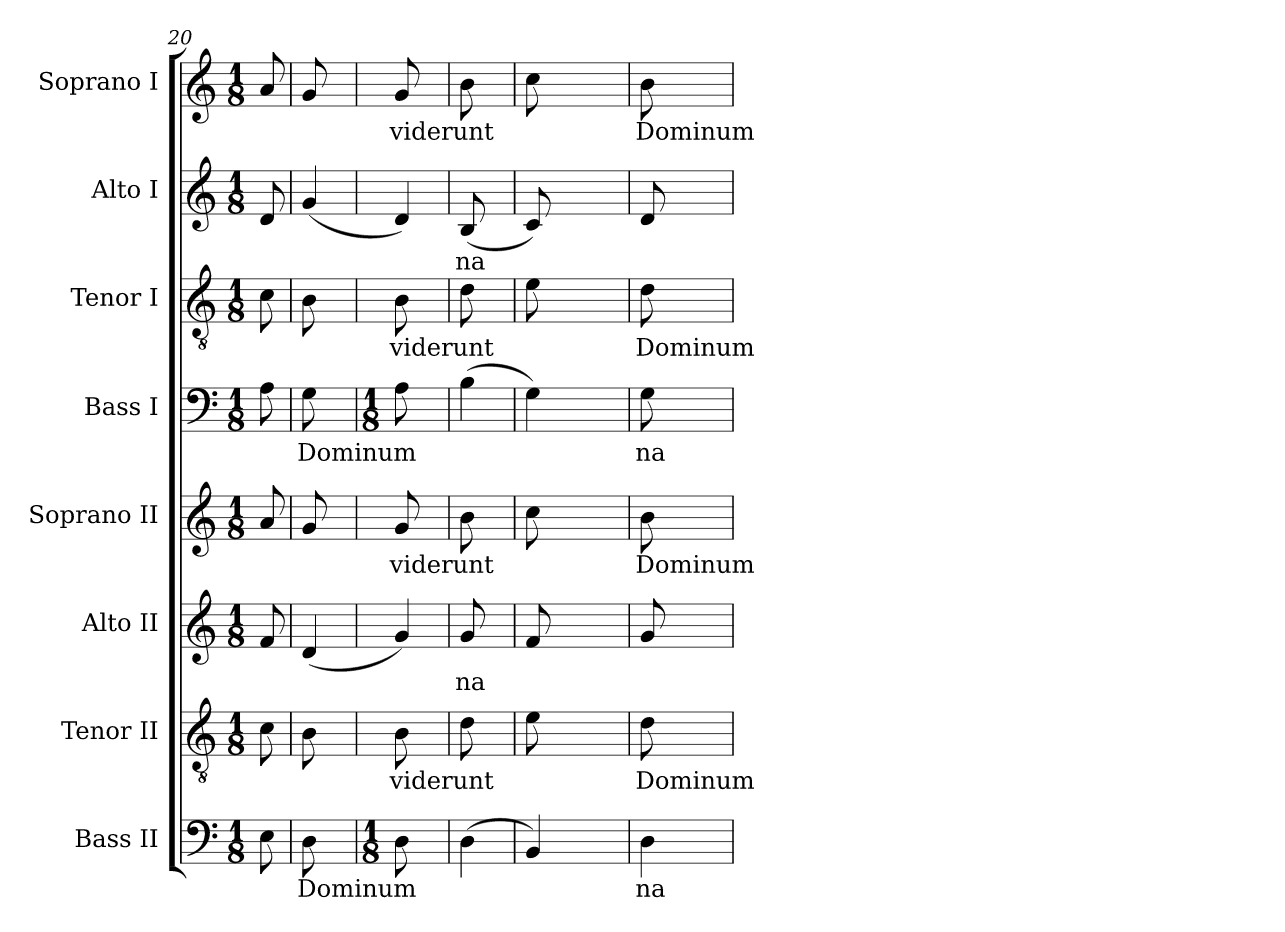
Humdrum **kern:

**kern	**text	**kern	**text	**kern	**text	**kern	**text	**kern	**text	**kern	**text	**kern	**text	**kern	**text
*part8	*part8	*part7	*part7	*part6	*part6	*part5	*part5	*part4	*part4	*part3	*part3	*part2	*part2	*part1	*part1
*staff8	*staff8	*staff7	*staff7	*staff6	*staff6	*staff5	*staff5	*staff4	*staff4	*staff3	*staff3	*staff2	*staff2	*staff1	*staff1
*I"Bass II	*	*I"Tenor II	*	*I"Alto II	*	*I"Soprano II	*	*I"Bass I	*	*I"Tenor I	*	*I"Alto I	*	*I"Soprano I	*
!!LO:LB:g=z
*clefF4	*	*clefGv2	*	*clefG2	*	*clefG2	*	*clefF4	*	*clefGv2	*	*clefG2	*	*clefG2	*
*k[]	*	*k[]	*	*k[]	*	*k[]	*	*k[]	*	*k[]	*	*k[]	*	*k[]	*
*C:	*	*C:	*	*C:	*	*C:	*	*C:	*	*C:	*	*C:	*	*C:	*
*M1/8	*	*M1/8	*	*M1/8	*	*M1/8	*	*M1/8	*	*M1/8	*	*M1/8	*	*M1/8	*
=20B	=20B	=20B	=20B	=20B	=20B	=20B	=20B	=20B	=20B	=20B	=20B	=20B	=20B	=20B	=20B
8E\	.	8c\	.	8f/	.	8a/	.	8A\	.	8c\	.	8d/	.	8a/	.
=20C	=20C	=20C	=20C	=20C	=20C	=20C	=20C	=20C	=20C	=20C	=20C	=20C	=20C	=20C	=20C
!	!LO:LY:b	!	!	!	!	!	!	!	!LO:LY:b	!	!	!	!	!	!
8D\	Dominum	8B\	.	(<4d/	.	8g/	.	8G\	Dominum	8B\	.	(<4g/	.	8g/	.
8ryy	.	8ryy	.	.	.	8ryy	.	8ryy	.	8ryy	.	.	.	8ryy	.
!!LO:LB:g=z
=21	=21	=21	=21	=21	=21	=21	=21	=21	=21	=21	=21	=21	=21	=21	=21
*M1/8	*	*	*	*	*	*	*	*M1/8	*	*	*	*	*	*	*
!	!	!	!LO:LY:b	!	!	!	!LO:LY:b	!	!	!	!LO:LY:b	!	!	!	!LO:LY:b
8D\	.	8B\	viderunt	4g/)	.	8g/	viderunt	8A\	.	8B\	viderunt	4d/)	.	8g/	viderunt
8ryy	.	8ryy	.	.	.	8ryy	.	8ryy	.	8ryy	.	.	.	8ryy	.
=22	=22	=22	=22	=22	=22	=22	=22	=22	=22	=22	=22	=22	=22	=22	=22
!	!	!	!	!	!LO:LY:b	!	!	!	!	!	!	!	!LO:LY:b	!	!
(>4D\	.	8d\	.	8g/	na	8b\	.	(>4B\	.	8d\	.	(<8B/	na	8b\	.
.	.	8ryy	.	8ryy	.	8ryy	.	.	.	8ryy	.	8ryy	.	8ryy	.
=23	=23	=23	=23	=23	=23	=23	=23	=23	=23	=23	=23	=23	=23	=23	=23
4BB/)	.	8e\	.	8f/	.	8cc\	.	4G\)	.	8e\	.	8c/)	.	8cc\	.
.	.	8ryy	.	8ryy	.	8ryy	.	.	.	8ryy	.	8ryy	.	8ryy	.
=24	=24	=24	=24	=24	=24	=24	=24	=24	=24	=24	=24	=24	=24	=24	=24
!	!LO:LY:b	!	!LO:LY:b	!	!	!	!LO:LY:b	!	!LO:LY:b	!	!LO:LY:b	!	!	!	!LO:LY:b
4D\	na-	8d\	Dominum	8g/	.	8b\	Dominum	8G\	na	8d\	Dominum	8d/	.	8b\	Dominum
.	.	8ryy	.	8ryy	.	8ryy	.	8ryy	.	8ryy	.	8ryy	.	8ryy	.
=	=	=	=	=	=	=	=	=	=	=	=	=	=	=	=
*-	*-	*-	*-	*-	*-	*-	*-	*-	*-	*-	*-	*-	*-	*-	*-
